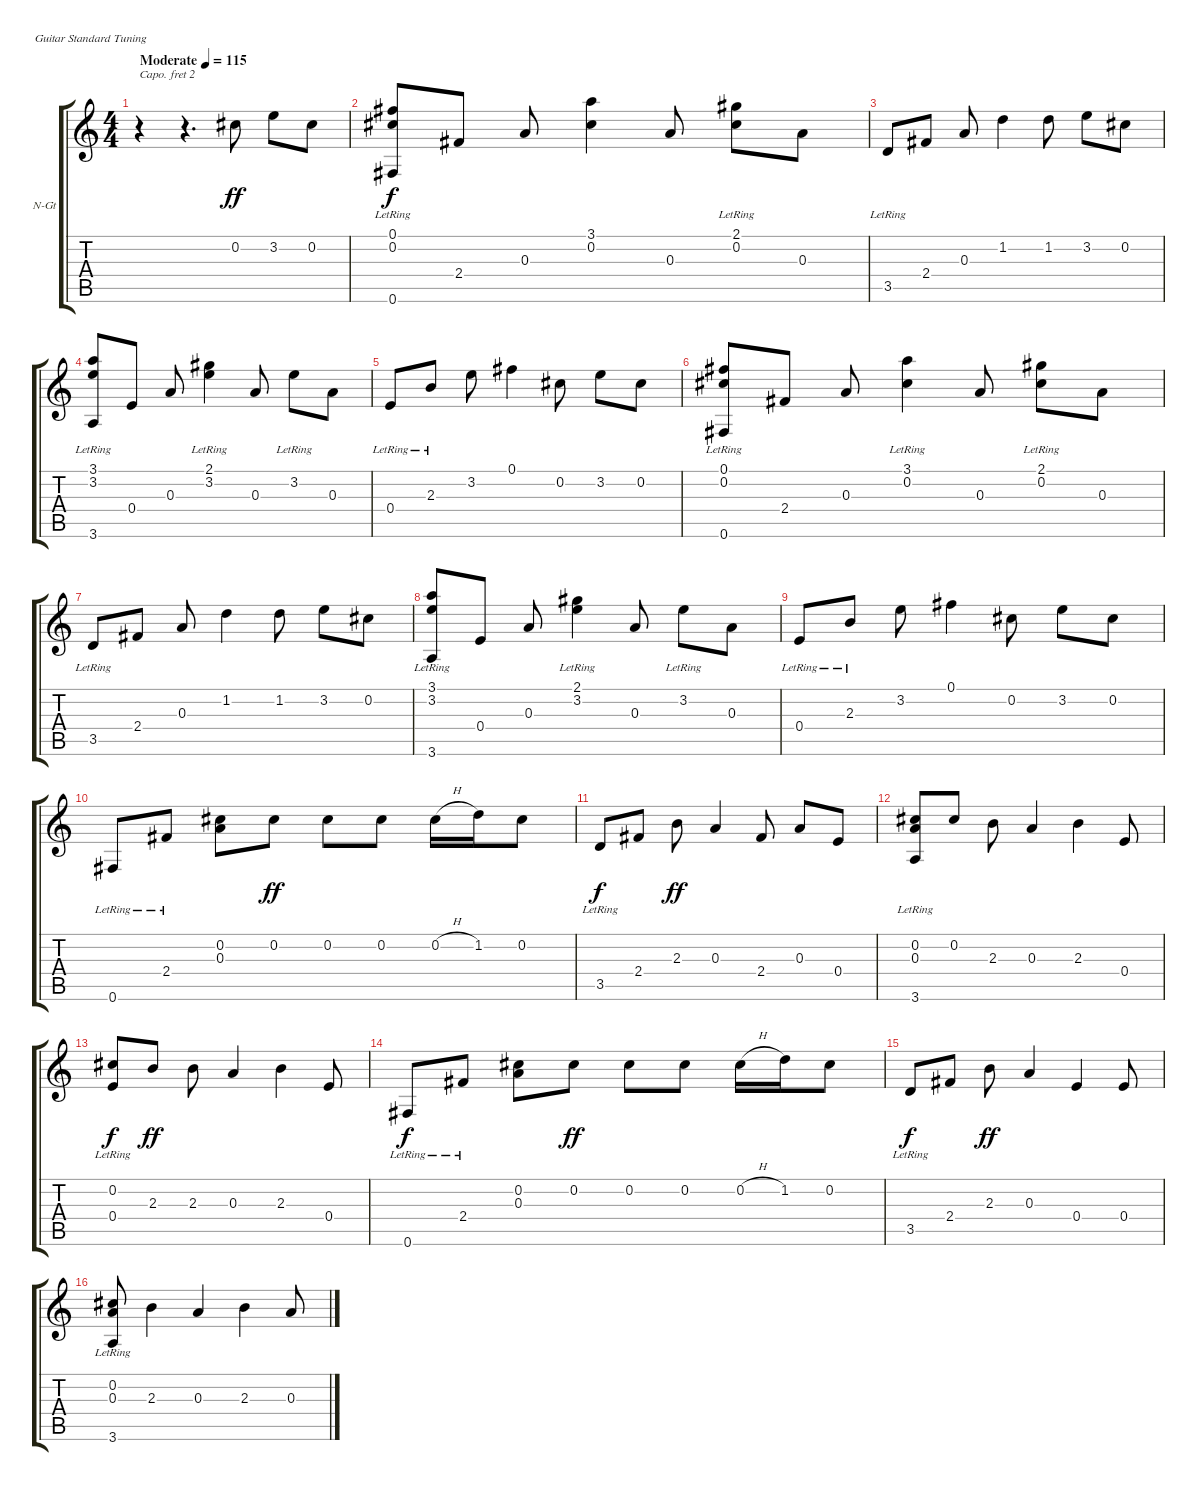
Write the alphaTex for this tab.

\bracketExtendMode groupsimilarinstruments
\firstSystemTrackNameOrientation horizontal
\otherSystemsTrackNameOrientation horizontal
\track ("Äîðîæêà 1" "N-Gt") {instrument acousticguitarnylon}
\staff {score tabs}
\capo 2
\tuning (E4 B3 G3 D3 A2 E2)
\ts (4 4)
\beaming (8 2 2 2 2)
\tempo (115 "Moderate")
\clef g2
\ks c
r.4{dy ff instrument acousticguitarnylon} r.4{d} 0.2.8 3.2.8 0.2.8 |
(0.1{lr} 0.2{lr} 0.6{lr}).8{dy f} 2.4.8 0.3.8 (3.1 0.2).4 0.3.8 (2.1{lr} 0.2{lr}).8 0.3.8 |
3.5{lr}.8 2.4.8 0.3.8 1.2.4 1.2.8 3.2.8 0.2.8 |
(3.1{lr} 3.2{lr} 3.6{lr}).8 0.4.8 0.3.8 (2.1{lr} 3.2{lr}).4 0.3.8 3.2{lr}.8 0.3.8 |
0.4{lr}.8 2.3{lr}.8 3.2.8 0.1.4 0.2.8 3.2.8 0.2.8 |
(0.1{lr} 0.2{lr} 0.6{lr}).8 2.4.8 0.3.8 (3.1{lr} 0.2{lr}).4 0.3.8 (2.1{lr} 0.2{lr}).8 0.3.8 |
3.5{lr}.8 2.4.8 0.3.8 1.2.4 1.2.8 3.2.8 0.2.8 |
(3.1{lr} 3.2{lr} 3.6{lr}).8 0.4.8 0.3.8 (2.1{lr} 3.2{lr}).4 0.3.8 3.2{lr}.8 0.3.8 |
0.4{lr}.8 2.3{lr}.8 3.2.8 0.1.4 0.2.8 3.2.8 0.2.8 |
0.6{lr}.8 2.4{lr}.8 (0.2 0.3).8 0.2.8{dy ff} 0.2.8 0.2.8 0.2{h}.16 1.2.16 0.2.8 |
3.5{lr}.8{dy f} 2.4.8 2.3.8{dy ff} 0.3.4 2.4.8 0.3.8 0.4.8 |
(0.2{lr} 0.3{lr} 3.6{lr}).8 0.2.8 2.3.8 0.3.4 2.3.4 0.4.8 |
(0.2{lr} 0.4{lr}).8{dy f} 2.3.8{dy ff} 2.3.8 0.3.4 2.3.4 0.4.8 |
0.6{lr}.8{dy f} 2.4{lr}.8 (0.2 0.3).8 0.2.8{dy ff} 0.2.8 0.2.8 0.2{h}.16 1.2.16 0.2.8 |
3.5{lr}.8{dy f} 2.4.8 2.3.8{dy ff} 0.3.4 0.4.4 0.4.8 |
(0.2{lr} 0.3{lr} 3.6{lr}).8 2.3.4 0.3.4 2.3.4 0.3.8
